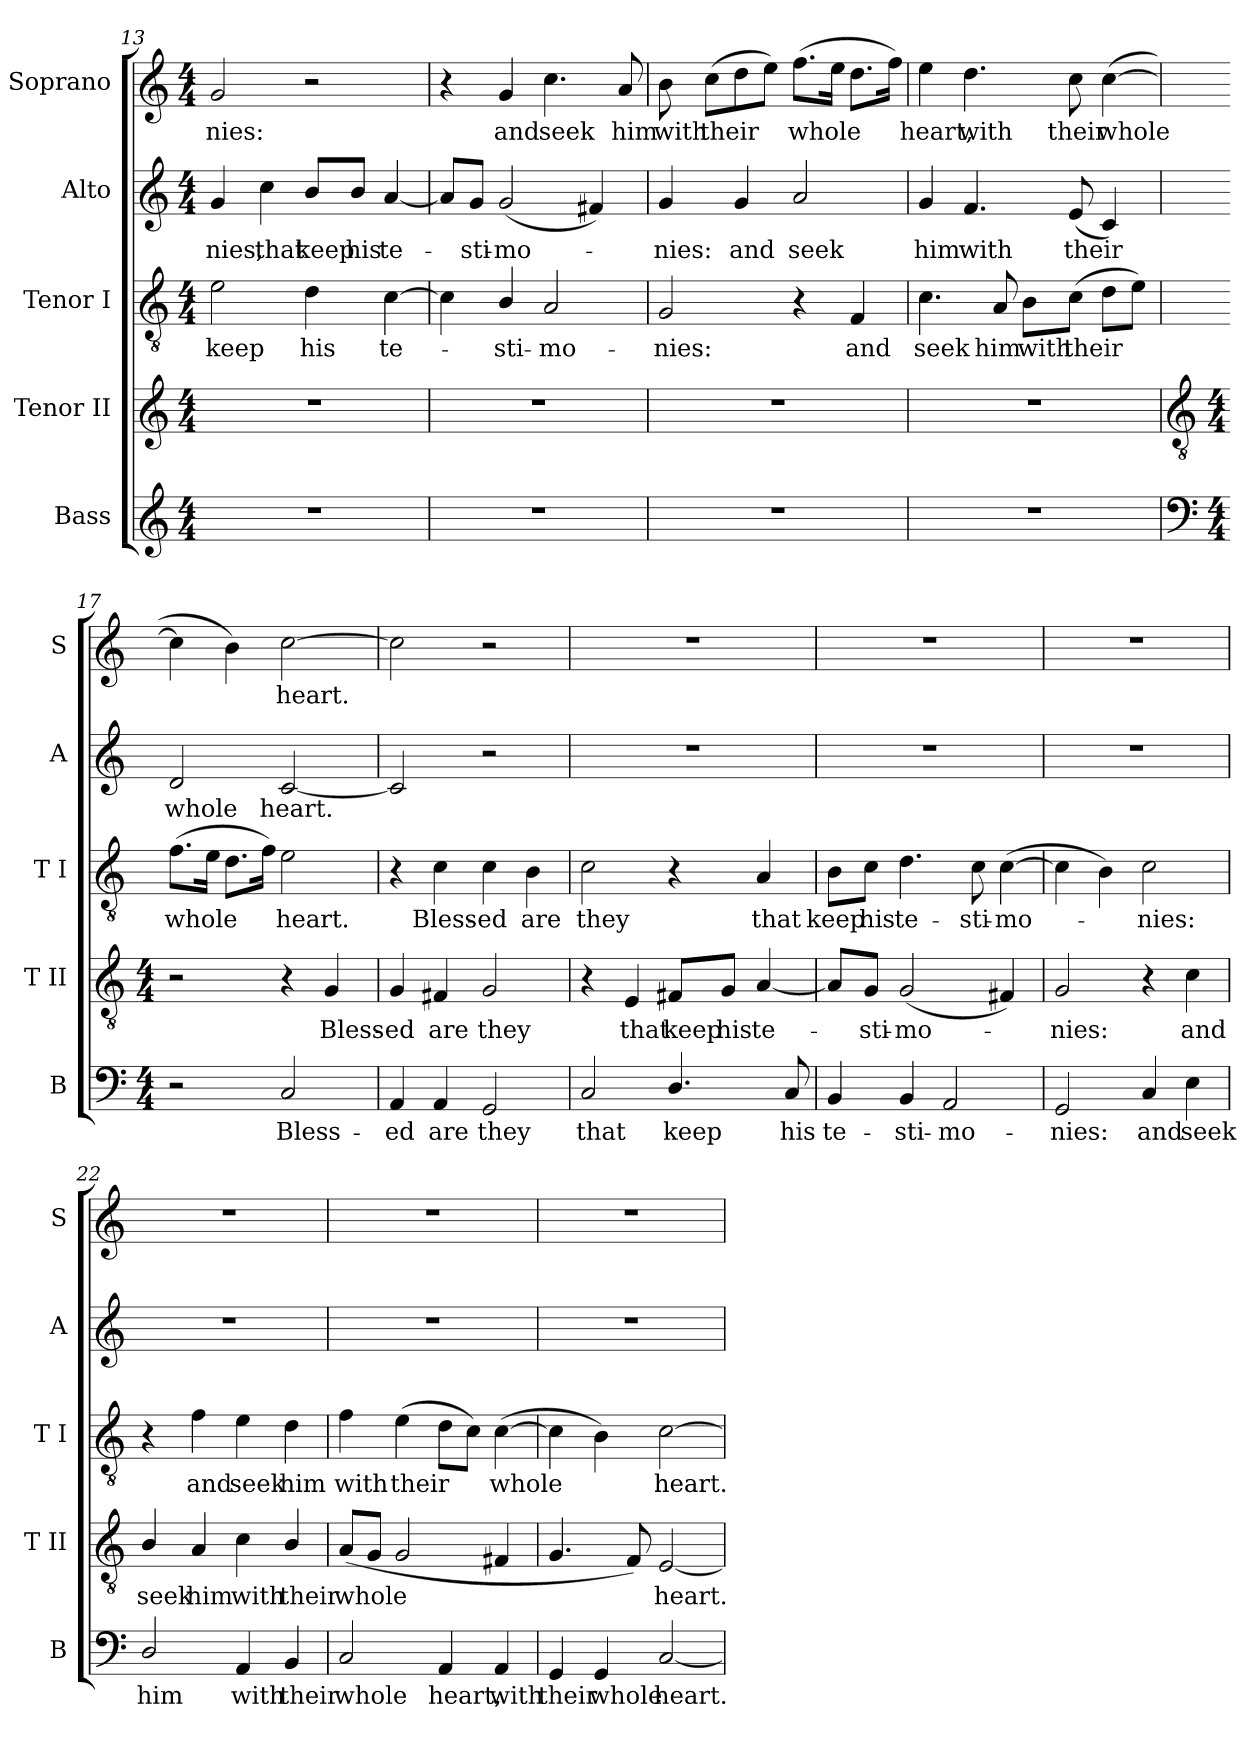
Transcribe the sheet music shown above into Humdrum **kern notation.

**kern	**text	**kern	**text	**kern	**text	**kern	**text	**kern	**text
*part5	*part5	*part4	*part4	*part3	*part3	*part2	*part2	*part1	*part1
*staff5	*staff5	*staff4	*staff4	*staff3	*staff3	*staff2	*staff2	*staff1	*staff1
*I"Bass	*	*I"Tenor II	*	*I"Tenor I	*	*I"Alto	*	*I"Soprano	*
*I'B	*	*I'T II	*	*I'T I	*	*I'A	*	*I'S	*
!!LO:PB:g=z
*clefG2	*	*clefG2	*	*clefGv2	*	*clefG2	*	*clefG2	*
*k[]	*	*k[]	*	*k[]	*	*k[]	*	*k[]	*
*M4/4	*	*M4/4	*	*M4/4	*	*M4/4	*	*M4/4	*
=13	=13	=13	=13	=13	=13	=13	=13	=13	=13
!	!	!	!	!	!LO:LY:b	!	!LO:LY:b	!	!LO:LY:b
1r	.	1r	.	2e\	keep	4g/	nies,	2g/	-nies:
!	!	!	!	!	!	!	!LO:LY:b	!	!
.	.	.	.	.	.	4cc\	that	.	.
!	!	!	!	!	!LO:LY:b	!	!LO:LY:b	!	!
.	.	.	.	4d\	his	8b/L	keep	2r	.
!	!	!	!	!	!	!	!LO:LY:b	!	!
.	.	.	.	.	.	8b/J	his	.	.
!	!	!	!	!	!LO:LY:b	!	!LO:LY:b	!	!
.	.	.	.	[4c\	te-	[4a/	te-	.	.
=14	=14	=14	=14	=14	=14	=14	=14	=14	=14
1r	.	1r	.	4c\]	.	8a/L]	.	4r	.
!	!	!	!	!	!	!	!LO:LY:b	!	!
.	.	.	.	.	.	8g/J	sti-	.	.
!	!	!	!	!	!LO:LY:b	!	!LO:LY:b	!	!LO:LY:b
.	.	.	.	4B/	sti-	(<2g/	-mo-	4g/	and
!	!	!	!	!	!LO:LY:b	!	!	!	!LO:LY:b
.	.	.	.	2A/	-mo-	.	.	4.cc\	seek
.	.	.	.	.	.	4f#X/)	.	.	.
!	!	!	!	!	!	!	!	!	!LO:LY:b
.	.	.	.	.	.	.	.	8a/	him
=15	=15	=15	=15	=15	=15	=15	=15	=15	=15
!	!	!	!	!	!LO:LY:b	!	!LO:LY:b	!	!LO:LY:b
1r	.	1r	.	2G/	-nies:	4g/	nies:	8b\	with
!	!	!	!	!	!	!	!	!	!LO:LY:b
.	.	.	.	.	.	.	.	(>8cc\L	their
!	!	!	!	!	!	!	!LO:LY:b	!	!
.	.	.	.	.	.	4g/	and	8dd\	.
.	.	.	.	.	.	.	.	8ee\J)	.
!	!	!	!	!	!	!	!LO:LY:b	!	!LO:LY:b
.	.	.	.	4r	.	2a/	seek	(>8.ff\L	whole
.	.	.	.	.	.	.	.	16ee\Jk	.
!	!	!	!	!	!LO:LY:b	!	!	!	!
.	.	.	.	4F/	and	.	.	8.dd\L	.
.	.	.	.	.	.	.	.	16ff\Jk)	.
=16	=16	=16	=16	=16	=16	=16	=16	=16	=16
!	!	!	!	!	!LO:LY:b	!	!LO:LY:b	!	!LO:LY:b
1r	.	1r	.	4.c\	seek	4g/	him	4ee\	heart,
!	!	!	!	!	!	!	!LO:LY:b	!	!LO:LY:b
.	.	.	.	.	.	4.f/	with	4.dd\	with
!	!	!	!	!	!LO:LY:b	!	!	!	!
.	.	.	.	8A/	him	.	.	.	.
!	!	!	!	!	!LO:LY:b	!	!	!	!
.	.	.	.	8B\L	with	.	.	.	.
!	!	!	!	!	!LO:LY:b	!	!LO:LY:b	!	!LO:LY:b
.	.	.	.	(>8c\J	their	(<8e/	their	8cc\	their
!	!	!	!	!	!	!	!	!	!LO:LY:b
.	.	.	.	8d\L	.	4c/)	.	(>[4cc\	whole
.	.	.	.	8e\J)	.	.	.	.	.
!!LO:LB:g=z
=17	=17	=17	=17	=17	=17	=17	=17	=17	=17
*clefF4	*	*clefGv2	*	*	*	*	*	*	*
*M4/4	*	*M4/4	*	*	*	*	*	*	*
!	!	!	!	!	!LO:LY:b	!	!LO:LY:b	!	!
2r	.	2r	.	(>8.f\L	whole	2d/	whole	4cc\]	.
.	.	.	.	16e\Jk	.	.	.	.	.
.	.	.	.	8.d\L	.	.	.	4b\)	.
.	.	.	.	16f\Jk)	.	.	.	.	.
!	!LO:LY:b	!	!	!	!LO:LY:b	!	!LO:LY:b	!	!LO:LY:b
2C/	Bless-	4r	.	2e\	heart.	[2c/	heart.	[2cc\	heart.
!	!	!	!LO:LY:b	!	!	!	!	!	!
.	.	4G/	Bless-	.	.	.	.	.	.
=18	=18	=18	=18	=18	=18	=18	=18	=18	=18
!	!LO:LY:b	!	!LO:LY:b	!	!	!	!	!	!
4AA/	-ed	4G/	-ed	4r	.	2c/]	.	2cc\]	.
!	!LO:LY:b	!	!LO:LY:b	!	!LO:LY:b	!	!	!	!
4AA/	are	4F#X/	are	4c\	Bless-	.	.	.	.
!	!LO:LY:b	!	!LO:LY:b	!	!LO:LY:b	!	!	!	!
2GG/	they	2G/	they	4c\	-ed	2r	.	2r	.
!	!	!	!	!	!LO:LY:b	!	!	!	!
.	.	.	.	4B\	are	.	.	.	.
=19	=19	=19	=19	=19	=19	=19	=19	=19	=19
!	!LO:LY:b	!	!	!	!LO:LY:b	!	!	!	!
2C/	that	4r	.	2c\	they	1r	.	1r	.
!	!	!	!LO:LY:b	!	!	!	!	!	!
.	.	4E/	that	.	.	.	.	.	.
!	!LO:LY:b	!	!LO:LY:b	!	!	!	!	!	!
4.D/	keep	8F#X/L	keep	4r	.	.	.	.	.
!	!	!	!LO:LY:b	!	!	!	!	!	!
.	.	8G/J	his	.	.	.	.	.	.
!	!	!	!LO:LY:b	!	!LO:LY:b	!	!	!	!
.	.	[4A/	te-	4A/	that	.	.	.	.
!	!LO:LY:b	!	!	!	!	!	!	!	!
8C/	his	.	.	.	.	.	.	.	.
=20	=20	=20	=20	=20	=20	=20	=20	=20	=20
!	!LO:LY:b	!	!	!	!LO:LY:b	!	!	!	!
4BB/	te-	8A/L]	.	8B\L	keep	1r	.	1r	.
!	!	!	!LO:LY:b	!	!LO:LY:b	!	!	!	!
.	.	8G/J	sti-	8c\J	his	.	.	.	.
!	!LO:LY:b	!	!LO:LY:b	!	!LO:LY:b	!	!	!	!
4BB/	-sti-	(<2G/	-mo-	4.d\	te-	.	.	.	.
!	!LO:LY:b	!	!	!	!	!	!	!	!
2AA/	-mo-	.	.	.	.	.	.	.	.
!	!	!	!	!	!LO:LY:b	!	!	!	!
.	.	.	.	8c\	-sti-	.	.	.	.
!	!	!	!	!	!LO:LY:b	!	!	!	!
.	.	4F#X/)	.	(>[4c\	-mo-	.	.	.	.
=21	=21	=21	=21	=21	=21	=21	=21	=21	=21
!	!LO:LY:b	!	!LO:LY:b	!	!	!	!	!	!
2GG/	-nies:	2G/	nies:	4c\]	.	1r	.	1r	.
.	.	.	.	4B\)	.	.	.	.	.
!	!LO:LY:b	!	!	!	!LO:LY:b	!	!	!	!
4C/	and	4r	.	2c\	nies:	.	.	.	.
!	!LO:LY:b	!	!LO:LY:b	!	!	!	!	!	!
4E\	seek	4c\	and	.	.	.	.	.	.
!!LO:LB:g=z
=22	=22	=22	=22	=22	=22	=22	=22	=22	=22
!	!LO:LY:b	!	!LO:LY:b	!	!	!	!	!	!
2D/	him	4B/	seek	4r	.	1r	.	1r	.
!	!	!	!LO:LY:b	!	!LO:LY:b	!	!	!	!
.	.	4A/	him	4f\	and	.	.	.	.
!	!LO:LY:b	!	!LO:LY:b	!	!LO:LY:b	!	!	!	!
4AA/	with	4c\	with	4e\	seek	.	.	.	.
!	!LO:LY:b	!	!LO:LY:b	!	!LO:LY:b	!	!	!	!
4BB/	their	4B/	their	4d\	him	.	.	.	.
=23	=23	=23	=23	=23	=23	=23	=23	=23	=23
!	!LO:LY:b	!	!LO:LY:b	!	!LO:LY:b	!	!	!	!
2C/	whole	(<8A/L	whole	4f\	with	1r	.	1r	.
.	.	8G/J	.	.	.	.	.	.	.
!	!	!	!	!	!LO:LY:b	!	!	!	!
.	.	2G/	.	(>4e\	their	.	.	.	.
!	!LO:LY:b	!	!	!	!	!	!	!	!
4AA/	heart,	.	.	8d\L	.	.	.	.	.
.	.	.	.	8c\J)	.	.	.	.	.
!	!LO:LY:b	!	!	!	!LO:LY:b	!	!	!	!
4AA/	with	4F#X/	.	(>[4c\	whole	.	.	.	.
=24	=24	=24	=24	=24	=24	=24	=24	=24	=24
!	!LO:LY:b	!	!	!	!	!	!	!	!
4GG/	their	4.G/	.	4c\]	.	1r	.	1r	.
!	!LO:LY:b	!	!	!	!	!	!	!	!
4GG/	whole	.	.	4B\)	.	.	.	.	.
.	.	8F/)	.	.	.	.	.	.	.
!	!LO:LY:b	!	!LO:LY:b	!	!LO:LY:b	!	!	!	!
[2C/	heart.	[2E/	heart.	[2c\	heart.	.	.	.	.
=	=	=	=	=	=	=	=	=	=
*-	*-	*-	*-	*-	*-	*-	*-	*-	*-
